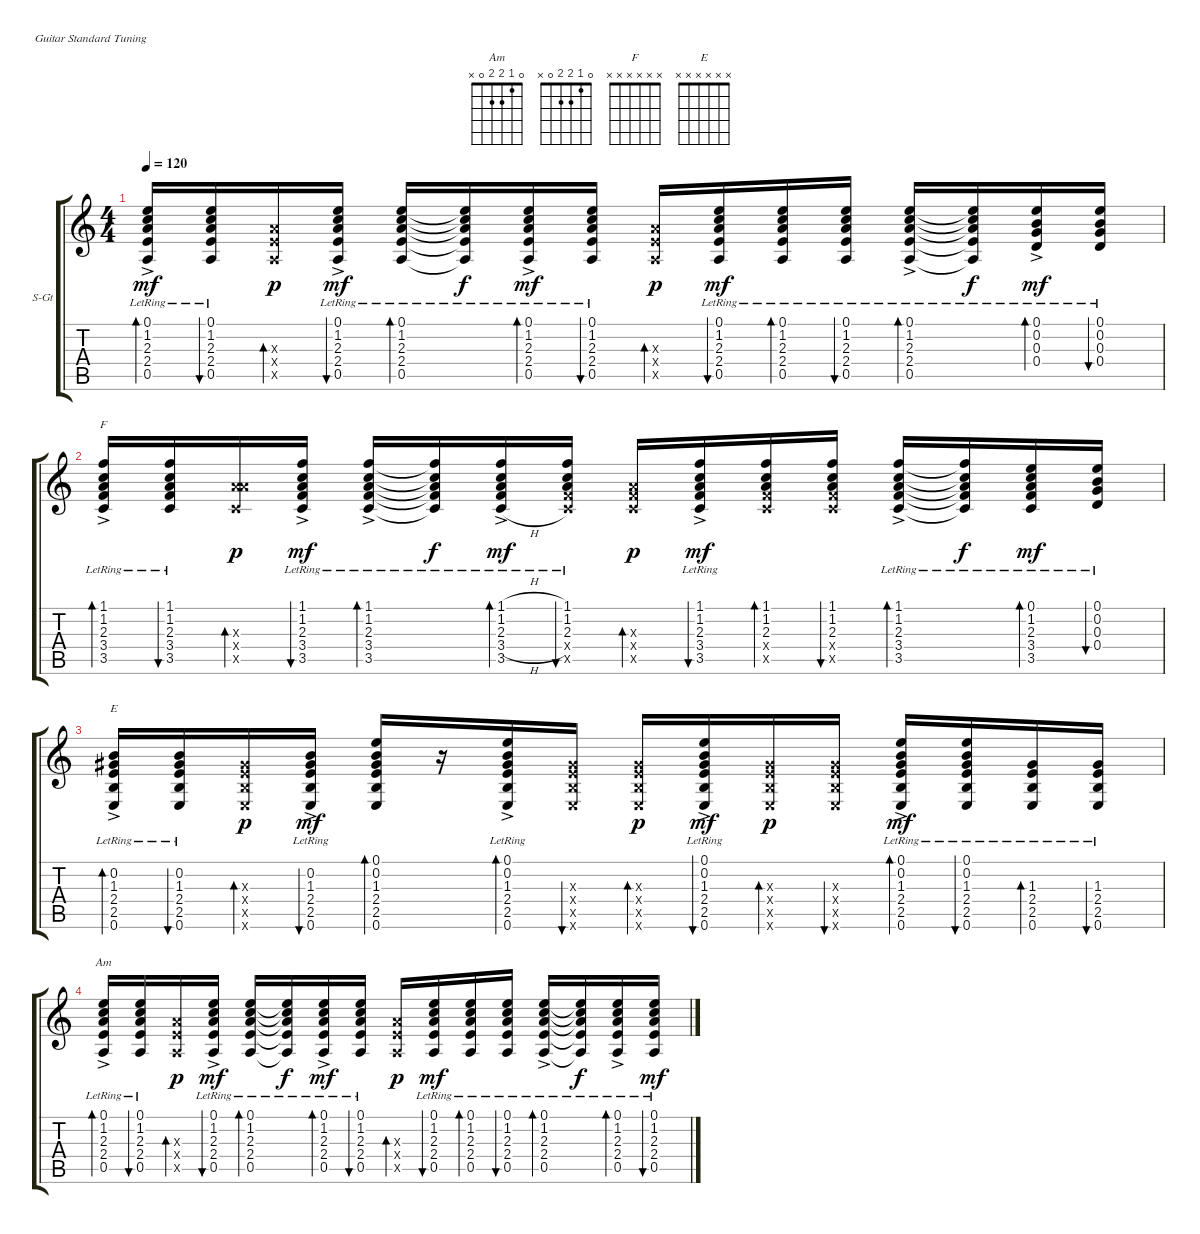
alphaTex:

\bracketExtendMode groupsimilarinstruments
\firstSystemTrackNameOrientation horizontal
\otherSystemsTrackNameOrientation horizontal
\track ("Guitar 1" "S-Gt") {instrument acousticguitarsteel}
\staff {score tabs}
\tuning (E4 B3 G3 D3 A2 E2)
\chord ("Am" 0 1 2 2 0 x)
\chord ("" 0 1 2 2 0 x)
\chord ("F" x x x x x x)
\chord ("E" x x x x x x)
\ts (4 4)
\tempo 120
\clef g2
\ks c
(0.1{ac lr} 1.2{ac lr} 2.3{ac lr} 2.4{ac lr} 0.5{ac lr}).16{bd 60 ch "" dy mf} (0.1{lr} 1.2{lr} 2.3{lr} 2.4{lr} 0.5{lr}).16{bu 60} (2.3{x} 2.4{x} 0.5{x}).16{bd 60 dy p} (0.1{ac lr} 1.2{ac lr} 2.3{ac lr} 2.4{ac lr} 0.5{ac lr}).16{bu 60 dy mf} (0.1{lr} 1.2{lr} 2.3{lr} 2.4{lr} 0.5{lr}).16{bd 60} (0.1{lr t} 1.2{lr t} 2.3{lr t} 2.4{lr t} 0.5{lr t}).16{dy f} (0.1{ac lr} 1.2{ac lr} 2.3{ac lr} 2.4{ac lr} 0.5{ac lr}).16{bd 60 dy mf} (0.1{lr} 1.2{lr} 2.3{lr} 2.4{lr} 0.5{lr}).16{bu 60} (2.3{x} 2.4{x} 0.5{x}).16{bd 60 dy p} (0.1{lr} 1.2{lr} 2.3{lr} 2.4{lr} 0.5{lr}).16{bu 60 dy mf} (0.1{lr} 1.2{lr} 2.3{lr} 2.4{lr} 0.5{lr}).16{bd 60} (0.1{lr} 1.2{lr} 2.3{lr} 2.4{lr} 0.5{lr}).16{bu 60} (0.1{ac lr} 1.2{ac lr} 2.3{ac lr} 2.4{ac lr} 0.5{ac lr}).16{bd 60} (0.1{lr t} 1.2{lr t} 2.3{lr t} 2.4{lr t} 0.5{lr t}).16{dy f} (0.1{ac lr} 0.2{ac lr} 0.3{ac lr} 0.4{ac lr}).16{bd 60 dy mf} (0.1{lr} 0.2{lr} 0.3{lr} 0.4{lr}).16{bu 60} |
(1.1{ac lr} 1.2{ac lr} 2.3{ac lr} 3.4{ac lr} 3.5{ac lr}).16{bd 60 ch "F"} (1.1{lr} 1.2{lr} 2.3{lr} 3.4{lr} 3.5{lr}).16{bu 60} (2.3{x} 7.4{x} 3.5{x}).16{bd 60 dy p} (1.1{ac lr} 1.2{ac lr} 2.3{ac lr} 3.4{ac lr} 3.5{ac lr}).16{bu 60 dy mf} (1.1{ac lr} 1.2{ac lr} 2.3{ac lr} 3.4{ac lr} 3.5{ac lr}).16{bd 60} (1.1{lr t} 1.2{lr t} 2.3{lr t} 3.4{lr t} 3.5{lr t}).16{dy f} (1.1{h ac lr} 1.2{h ac lr} 2.3{h ac lr} 3.4{h ac lr} 3.5{h ac lr}).16{bd 60 dy mf} (1.1{lr} 1.2{lr} 2.3{lr} 3.4{x} 3.5{x}).16{bu 60} (2.3{x} 3.4{x} 3.5{x}).16{bd 60 dy p} (1.1{ac lr} 1.2{ac lr} 2.3{ac lr} 3.4{ac lr} 3.5{ac lr}).16{bu 60 dy mf} (1.1 1.2 2.3 3.4{x} 3.5{x}).16{bd 60} (1.1 1.2 2.3 3.4{x} 3.5{x}).16{bu 60} (1.1{ac lr} 1.2{ac lr} 2.3{ac lr} 3.4{ac lr} 3.5{ac lr}).16{bd 60} (1.1{lr t} 1.2{lr t} 2.3{lr t} 3.4{lr t} 3.5{lr t}).16{dy f} (0.1 1.2 2.3{lr} 3.4{lr} 3.5{lr}).16{bd 60 dy mf} (0.1 0.2 0.3{lr} 0.4{lr}).16{bu 60} |
(0.2{ac lr} 1.3{ac lr} 2.4{ac lr} 2.5{ac lr} 0.6{ac lr}).16{bd 60 ch "E"} (0.2{lr} 1.3{lr} 2.4{lr} 2.5{lr} 0.6{lr}).16{bu 60} (1.3{x} 2.4{x} 2.5{x} 0.6{x}).16{bd 60 dy p} (0.2{ac lr} 1.3{ac lr} 2.4{ac lr} 2.5{ac lr} 0.6{ac lr}).16{bu 60 dy mf} (0.1 0.2 1.3 2.4 2.5 0.6).16{bd 60} r.16 (0.1{ac lr} 0.2{ac lr} 1.3{ac lr} 2.4{ac lr} 2.5{ac lr} 0.6{ac lr}).16{bd 60} (1.3{x} 2.4{x} 2.5{x} 0.6{x}).16{bu 60} (1.3{x} 2.4{x} 2.5{x} 0.6{x}).16{bd 60 dy p} (0.1{ac lr} 0.2{ac lr} 1.3{ac lr} 2.4{ac lr} 2.5{ac lr} 0.6{ac lr}).16{bu 60 dy mf} (1.3{x} 2.4{x} 2.5{x} 0.6{x}).16{bd 60 dy p} (1.3{x} 2.4{x} 2.5{x} 0.6{x}).16{bu 60} (0.1{ac lr} 0.2{ac lr} 1.3{ac lr} 2.4{ac lr} 2.5{ac lr} 0.6{ac lr}).16{bd 60 dy mf} (0.1{lr} 0.2{lr} 1.3{lr} 2.4{lr} 2.5{lr} 0.6{lr}).16{bu 60} (1.3{lr} 2.4{lr} 2.5{lr} 0.6{lr}).16{bd 60} (1.3{lr} 2.4{lr} 2.5{lr} 0.6{lr}).16{bu 60} |
(0.1{ac lr} 1.2{ac lr} 2.3{ac lr} 2.4{ac lr} 0.5{ac lr}).16{bd 60 ch "Am"} (0.1{lr} 1.2{lr} 2.3{lr} 2.4{lr} 0.5{lr}).16{bu 60} (2.3{x} 2.4{x} 0.5{x}).16{bd 60 dy p} (0.1{ac lr} 1.2{ac lr} 2.3{ac lr} 2.4{ac lr} 0.5{ac lr}).16{bu 60 dy mf} (0.1{lr} 1.2{lr} 2.3{lr} 2.4{lr} 0.5{lr}).16{bd 60} (0.1{lr t} 1.2{lr t} 2.3{lr t} 2.4{lr t} 0.5{lr t}).16{dy f} (0.1{ac lr} 1.2{ac lr} 2.3{ac lr} 2.4{ac lr} 0.5{ac lr}).16{bd 60 dy mf} (0.1{lr} 1.2{lr} 2.3{lr} 2.4{lr} 0.5{lr}).16{bu 60} (2.3{x} 2.4{x} 0.5{x}).16{bd 60 dy p} (0.1{lr} 1.2{lr} 2.3{lr} 2.4{lr} 0.5{lr}).16{bu 60 dy mf} (0.1{lr} 1.2{lr} 2.3{lr} 2.4{lr} 0.5{lr}).16{bd 60} (0.1{lr} 1.2{lr} 2.3{lr} 2.4{lr} 0.5{lr}).16{bu 60} (0.1{ac lr} 1.2{ac lr} 2.3{ac lr} 2.4{ac lr} 0.5{ac lr}).16{bd 60} (0.1{lr t} 1.2{lr t} 2.3{lr t} 2.4{lr t} 0.5{lr t}).16{dy f} (0.1{ac lr} 1.2{ac lr} 2.3{ac lr} 2.4{ac lr} 0.5{lr}).16{bd 60} (0.1{lr} 1.2{lr} 2.3{lr} 2.4{lr} 0.5{lr}).16{bu 60 dy mf}
